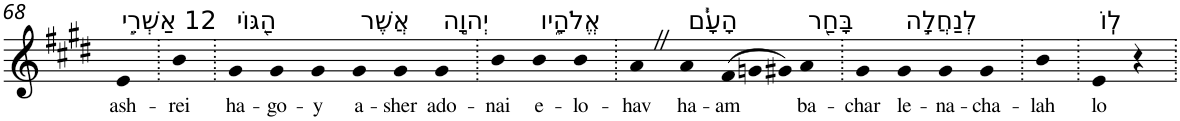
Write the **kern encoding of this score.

**kern	**text
*part1	*part1
*staff1	*staff1
*I"Piano	*
*I'Pno	*
!!LO:PB:g=z
*clefG2	*
*k[f#c#g#d#]	*
*E:	*
=68	=68
!LO:TX:a:t=12 אַשְׁרֵ֣י	!
!	!LO:LY:b
4e	ash-
=69.	=69.
!	!LO:LY:b
4b	-rei
=70.	=70.
!LO:TX:a:t=הַ֭גּוֹי	!
!	!LO:LY:b
4g#	ha-
!	!LO:LY:b
4g#	-go-
!	!LO:LY:b
4g#	-y
!LO:TX:a:t=אֲשֶׁר	!
!	!LO:LY:b
4g#	a-
!	!LO:LY:b
4g#	-sher
!LO:TX:a:t=יְהוָ֣ה	!
!	!LO:LY:b
4g#	ado-
=71.	=71.
!	!LO:LY:b
4b	-nai
!LO:TX:a:t=אֱלֹהָ֑יו	!
!	!LO:LY:b
4b	e-
!	!LO:LY:b
4b	-lo-
=72.	=72.
!	!LO:LY:b
4aZ	-hav
!LO:TX:a:t=הָעָ֓ם	!
!	!LO:LY:b
4a	ha-
*Xtuplet	*
!	!LO:LY:b
(>12f#	-am
12gn	.
12g#X)	.
!LO:TX:a:t=בָּחַ֖ר	!
!	!LO:LY:b
4a	ba-
=73.	=73.
!	!LO:LY:b
4g#	-char
!LO:TX:a:t=לְנַחֲלָ֣ה	!
!	!LO:LY:b
4g#	le-
!	!LO:LY:b
4g#	-na-
!	!LO:LY:b
4g#	-cha-
=74.	=74.
!	!LO:LY:b
4b	-lah
=75.	=75.
!LO:TX:a:t=לֽוֹ	!
!	!LO:LY:b
4e	lo
4r	.
=.	=.
*-	*-
